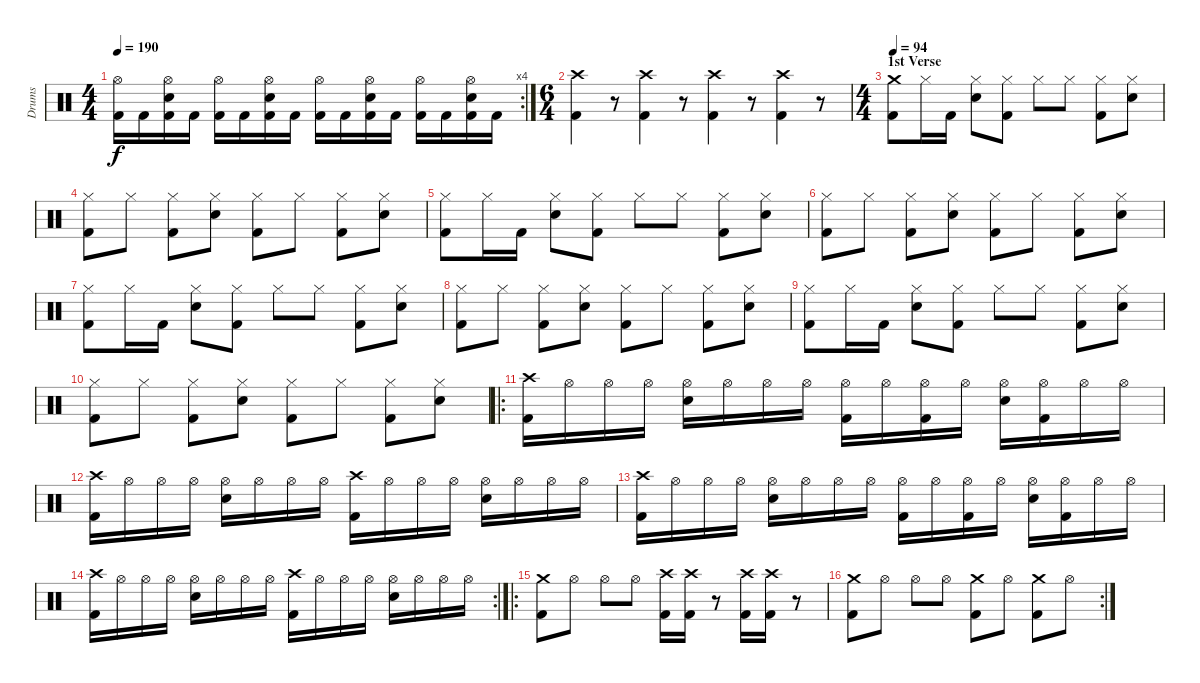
\track ("Drums" "Drums") {instrument percussion}
\staff {score}
\articulation defaults
\rc 4
\ts (4 4)
\tempo 190
\clef neutral
\ks c
("Hi-Hat (open)" "Kick (hit) 2").16{dy f} "Kick (hit) 2".16 ("Hi-Hat (open)" "Snare (hit) 2" "Kick (hit) 2").16 "Kick (hit) 2".16 ("Hi-Hat (open)" "Kick (hit) 2").16 "Kick (hit) 2".16 ("Hi-Hat (open)" "Snare (hit) 2" "Kick (hit) 2").16 "Kick (hit) 2".16 ("Hi-Hat (open)" "Kick (hit) 2").16 "Kick (hit) 2".16 ("Hi-Hat (open)" "Snare (hit) 2" "Kick (hit) 2").16 "Kick (hit) 2".16 ("Hi-Hat (open)" "Kick (hit) 2").16 "Kick (hit) 2".16 ("Hi-Hat (open)" "Snare (hit) 2" "Kick (hit) 2").16 "Kick (hit) 2".16 |
\ts (6 4)
("Crash high (hit)" "Kick (hit) 2").4 r.8 ("Crash high (hit)" "Kick (hit) 2").4 r.8 ("Crash high (hit)" "Kick (hit) 2").4 r.8 ("Crash high (hit)" "Kick (hit) 2").4 r.8 |
\ts (4 4)
\section ("" "1st Verse")
\tempo 94
("Crash medium (hit)" "Kick (hit) 2").8 "Hi-Hat (closed)".16 "Kick (hit) 2".16 ("Hi-Hat (closed)" "Snare (hit) 2").8 ("Hi-Hat (closed)" "Kick (hit) 2").8 "Hi-Hat (closed)".8 "Hi-Hat (closed)".8 ("Hi-Hat (closed)" "Kick (hit) 2").8 ("Hi-Hat (closed)" "Snare (hit) 2").8 |
("Hi-Hat (closed)" "Kick (hit) 2").8 "Hi-Hat (closed)".8 ("Hi-Hat (closed)" "Kick (hit) 2").8 ("Hi-Hat (closed)" "Snare (hit) 2").8 ("Hi-Hat (closed)" "Kick (hit) 2").8 "Hi-Hat (closed)".8 ("Hi-Hat (closed)" "Kick (hit) 2").8 ("Hi-Hat (closed)" "Snare (hit) 2").8 |
("Hi-Hat (closed)" "Kick (hit) 2").8 "Hi-Hat (closed)".16 "Kick (hit) 2".16 ("Hi-Hat (closed)" "Snare (hit) 2").8 ("Hi-Hat (closed)" "Kick (hit) 2").8 "Hi-Hat (closed)".8 "Hi-Hat (closed)".8 ("Hi-Hat (closed)" "Kick (hit) 2").8 ("Hi-Hat (closed)" "Snare (hit) 2").8 |
("Hi-Hat (closed)" "Kick (hit) 2").8 "Hi-Hat (closed)".8 ("Hi-Hat (closed)" "Kick (hit) 2").8 ("Hi-Hat (closed)" "Snare (hit) 2").8 ("Hi-Hat (closed)" "Kick (hit) 2").8 "Hi-Hat (closed)".8 ("Hi-Hat (closed)" "Kick (hit) 2").8 ("Hi-Hat (closed)" "Snare (hit) 2").8 |
("Hi-Hat (closed)" "Kick (hit) 2").8 "Hi-Hat (closed)".16 "Kick (hit) 2".16 ("Hi-Hat (closed)" "Snare (hit) 2").8 ("Hi-Hat (closed)" "Kick (hit) 2").8 "Hi-Hat (closed)".8 "Hi-Hat (closed)".8 ("Hi-Hat (closed)" "Kick (hit) 2").8 ("Hi-Hat (closed)" "Snare (hit) 2").8 |
("Hi-Hat (closed)" "Kick (hit) 2").8 "Hi-Hat (closed)".8 ("Hi-Hat (closed)" "Kick (hit) 2").8 ("Hi-Hat (closed)" "Snare (hit) 2").8 ("Hi-Hat (closed)" "Kick (hit) 2").8 "Hi-Hat (closed)".8 ("Hi-Hat (closed)" "Kick (hit) 2").8 ("Hi-Hat (closed)" "Snare (hit) 2").8 |
("Hi-Hat (closed)" "Kick (hit) 2").8 "Hi-Hat (closed)".16 "Kick (hit) 2".16 ("Hi-Hat (closed)" "Snare (hit) 2").8 ("Hi-Hat (closed)" "Kick (hit) 2").8 "Hi-Hat (closed)".8 "Hi-Hat (closed)".8 ("Hi-Hat (closed)" "Kick (hit) 2").8 ("Hi-Hat (closed)" "Snare (hit) 2").8 |
("Hi-Hat (closed)" "Kick (hit) 2").8 "Hi-Hat (closed)".8 ("Hi-Hat (closed)" "Kick (hit) 2").8 ("Hi-Hat (closed)" "Snare (hit) 2").8 ("Hi-Hat (closed)" "Kick (hit) 2").8 "Hi-Hat (closed)".8 ("Hi-Hat (closed)" "Kick (hit) 2").8 ("Hi-Hat (closed)" "Snare (hit) 2").8 |
\ro
("Crash high (hit)" "Kick (hit) 2").16 "Hi-Hat (open)".16 "Hi-Hat (open)".16 "Hi-Hat (open)".16 ("Hi-Hat (open)" "Snare (hit) 2").16 "Hi-Hat (open)".16 "Hi-Hat (open)".16 "Hi-Hat (open)".16 ("Hi-Hat (open)" "Kick (hit) 2").16 "Hi-Hat (open)".16 ("Hi-Hat (open)" "Kick (hit) 2").16 "Hi-Hat (open)".16 ("Hi-Hat (open)" "Snare (hit) 2").16 ("Hi-Hat (open)" "Kick (hit) 2").16 "Hi-Hat (open)".16 "Hi-Hat (open)".16 |
("Crash high (hit)" "Kick (hit) 2").16 "Hi-Hat (open)".16 "Hi-Hat (open)".16 "Hi-Hat (open)".16 ("Hi-Hat (open)" "Snare (hit) 2").16 "Hi-Hat (open)".16 "Hi-Hat (open)".16 "Hi-Hat (open)".16 ("Crash high (hit)" "Kick (hit) 2").16 "Hi-Hat (open)".16 "Hi-Hat (open)".16 "Hi-Hat (open)".16 ("Hi-Hat (open)" "Snare (hit) 2").16 "Hi-Hat (open)".16 "Hi-Hat (open)".16 "Hi-Hat (open)".16 |
("Crash high (hit)" "Kick (hit) 2").16 "Hi-Hat (open)".16 "Hi-Hat (open)".16 "Hi-Hat (open)".16 ("Hi-Hat (open)" "Snare (hit) 2").16 "Hi-Hat (open)".16 "Hi-Hat (open)".16 "Hi-Hat (open)".16 ("Hi-Hat (open)" "Kick (hit) 2").16 "Hi-Hat (open)".16 ("Hi-Hat (open)" "Kick (hit) 2").16 "Hi-Hat (open)".16 ("Hi-Hat (open)" "Snare (hit) 2").16 ("Hi-Hat (open)" "Kick (hit) 2").16 "Hi-Hat (open)".16 "Hi-Hat (open)".16 |
\rc 2
("Crash high (hit)" "Kick (hit) 2").16 "Hi-Hat (open)".16 "Hi-Hat (open)".16 "Hi-Hat (open)".16 ("Hi-Hat (open)" "Snare (hit) 2").16 "Hi-Hat (open)".16 "Hi-Hat (open)".16 "Hi-Hat (open)".16 ("Crash high (hit)" "Kick (hit) 2").16 "Hi-Hat (open)".16 "Hi-Hat (open)".16 "Hi-Hat (open)".16 ("Hi-Hat (open)" "Snare (hit) 2").16 "Hi-Hat (open)".16 "Hi-Hat (open)".16 "Hi-Hat (open)".16 |
\ro
("Crash medium (hit)" "Kick (hit) 2").8 "Hi-Hat (open)".8 "Hi-Hat (open)".8 "Hi-Hat (open)".8 ("Crash high (hit)" "Kick (hit) 2").16 ("Crash high (hit)" "Kick (hit) 2").16 r.8 ("Crash high (hit)" "Kick (hit) 2").16 ("Crash high (hit)" "Kick (hit) 2").16 r.8 |
\rc 2
("Crash medium (hit)" "Kick (hit) 2").8 "Hi-Hat (open)".8 "Hi-Hat (open)".8 "Hi-Hat (open)".8 ("Crash medium (hit)" "Kick (hit) 2").8 "Hi-Hat (open)".8 ("Crash medium (hit)" "Kick (hit) 2").8 "Hi-Hat (open)".8
